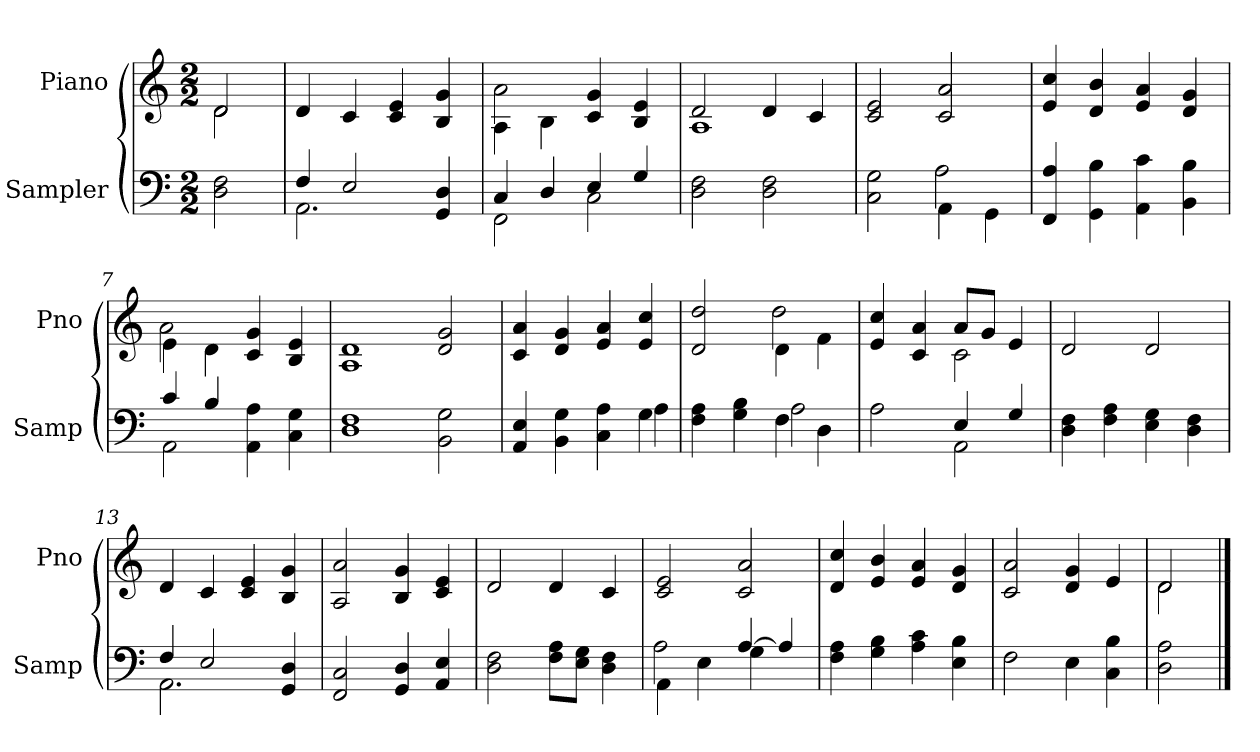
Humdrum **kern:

**kern	**kern
*part2	*part1
*staff2	*staff1
*I"Sampler	*I"Piano
*I'Samp	*I'Pno
*clefF4	*clefG2
*M2/2	*M2/2
=1	=1
*	*^
2D\ 2F\	2d/	2d
*	*v	*v
=2	=2
*^	*
4F/	2.AA	4d/
2E/	.	4c/
.	.	4c/ 4e/
4GG/ 4D/	4ryy	4B/ 4g/
=3	=3	=3
*	*	*^
4C/	2FF	4A\	2a
4D/	.	4B\	.
4E/	2C	4c/ 4g/	2ryy
4G/	.	4B/ 4e/	.
*v	*v	*	*
=4	=4	=4
2D\ 2F\	2d/	1A
2D\ 2F\	4d/	.
.	4c/	.
*	*v	*v
=5	=5
*^	*
2C\ 2G\	2ryy	2c/ 2e/
4AA\	2A	2c/ 2a/
4GG\	.	.
*v	*v	*
=6	=6
4FF/ 4A/	4e/ 4cc/
4GG\ 4B\	4d/ 4b/
4AA\ 4c\	4e/ 4a/
4BB\ 4B\	4d/ 4g/
=7	=7
*^	*^
4c/	2AA	4e\	2a
4B/	.	4d\	.
4AA\ 4A\	2ryy	4c/ 4g/	2ryy
4C\ 4G\	.	4B/ 4e/	.
*v	*v	*	*
*	*v	*v
=8	=8
1D\ 1F\	1A/ 1d/
2BB 2G	2d/ 2g/
=9	=9
*^	*
4AA/ 4E/	2.ryy	4c/ 4a/
4BB\ 4G\	.	4d/ 4g/
4C\ 4A\	.	4e/ 4a/
4G\	4A	4e/ 4cc/
=10	=10	=10
*	*	*^
4F\ 4A\	2ryy	2d/ 2dd/	2ryy
4G\ 4B\	.	.	.
4F\	2A	4d\	2dd
4D\	.	4f\	.
=11	=11	=11	=11
2A\	2ryy	4e/ 4cc/	2ryy
.	.	4c/ 4a/	.
4E/	2AA	8a/L	2c
.	.	8g/J	.
4G/	.	4e/	.
*v	*v	*	*
*	*v	*v
=12	=12
4D\ 4F\	2d/
4F\ 4A\	.
4E\ 4G\	2d/
4D\ 4F\	.
=13	=13
*^	*
4F/	2.AA	4d/
2E/	.	4c/
.	.	4c/ 4e/
4GG/ 4D/	4ryy	4B/ 4g/
*v	*v	*
=14	=14
2FF/ 2C/	2A/ 2a/
4GG/ 4D/	4B/ 4g/
4AA/ 4E/	4c/ 4e/
=15	=15
2D\ 2F\	2d/
8F\ 8A\L	4d/
8E\ 8G\J	.
4D\ 4F\	4c/
=16	=16
*^	*
4AA\	2A	2c/ 2e/
4E\	.	.
[4A/	4G	2c/ 2a/
4A/]	4ryy	.
*v	*v	*
=17	=17
4F\ 4A\	4d/ 4cc/
4G\ 4B\	4e/ 4b/
4A\ 4c\	4e/ 4a/
4E\ 4B\	4d/ 4g/
=18	=18
2F\	2c/ 2a/
4E\	4d/ 4g/
4C\ 4B\	4e/
=19	=19
*	*^
2D\ 2A\	2d/	2d
*	*v	*v
==	==
*-	*-
